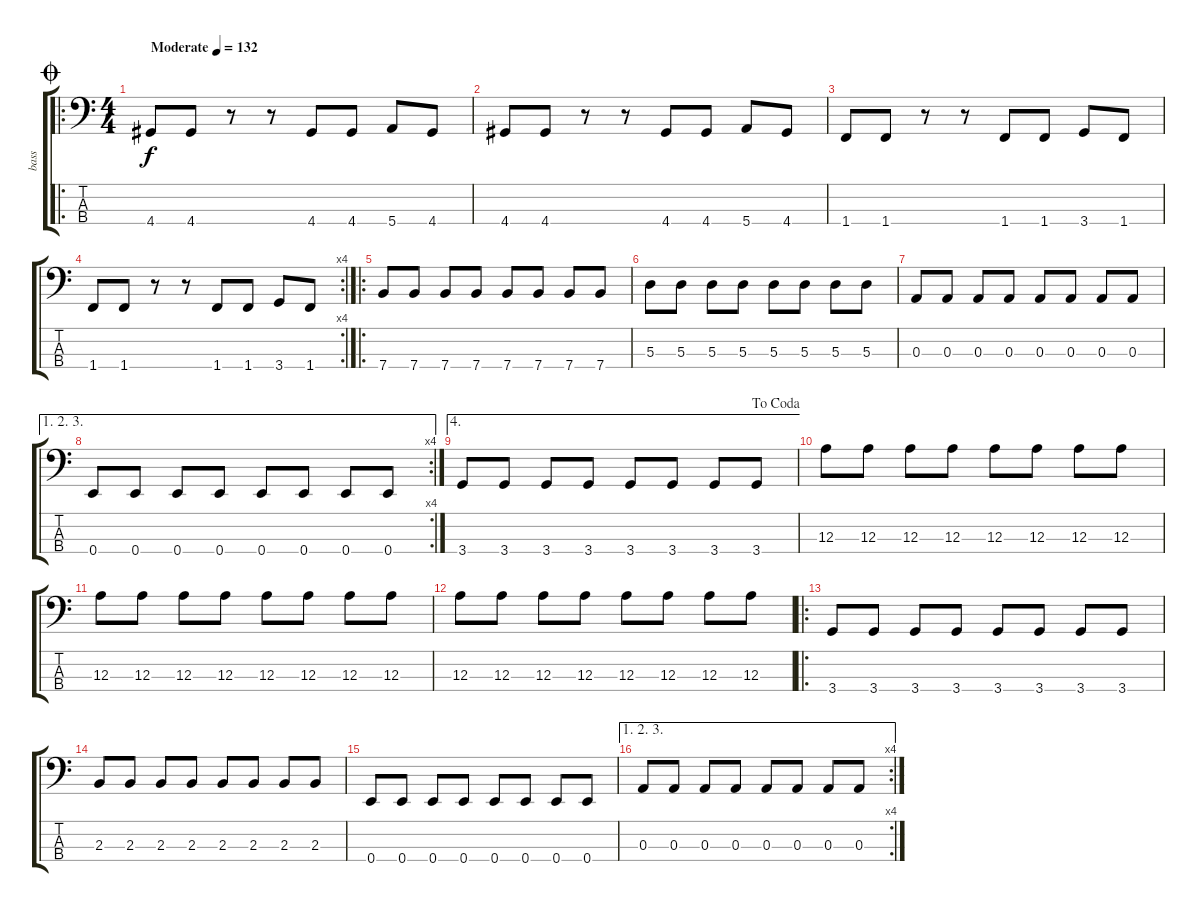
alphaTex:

\track ("bass" "bass") {instrument electricbassfinger}
\staff {score tabs}
\tuning (G2 D2 A1 E1) {hide}
\ro
\ts (4 4)
\jump coda
\tempo (132 "Moderate")
\clef f4
\ks c
4.4.8{dy f instrument electricbassfinger} 4.4.8 r.8 r.8 4.4.8 4.4.8 5.4.8 4.4.8 |
4.4.8 4.4.8 r.8 r.8 4.4.8 4.4.8 5.4.8 4.4.8 |
1.4.8 1.4.8 r.8 r.8 1.4.8 1.4.8 3.4.8 1.4.8 |
\rc 4
1.4.8 1.4.8 r.8 r.8 1.4.8 1.4.8 3.4.8 1.4.8 |
\ro
7.4.8 7.4.8 7.4.8 7.4.8 7.4.8 7.4.8 7.4.8 7.4.8 |
5.3.8 5.3.8 5.3.8 5.3.8 5.3.8 5.3.8 5.3.8 5.3.8 |
0.3.8 0.3.8 0.3.8 0.3.8 0.3.8 0.3.8 0.3.8 0.3.8 |
\ae (1 2 3)
\rc 4
0.4.8 0.4.8 0.4.8 0.4.8 0.4.8 0.4.8 0.4.8 0.4.8 |
\ae 4
\jump dacoda
3.4.8 3.4.8 3.4.8 3.4.8 3.4.8 3.4.8 3.4.8 3.4.8 |
12.3.8 12.3.8 12.3.8 12.3.8 12.3.8 12.3.8 12.3.8 12.3.8 |
12.3.8 12.3.8 12.3.8 12.3.8 12.3.8 12.3.8 12.3.8 12.3.8 |
12.3.8 12.3.8 12.3.8 12.3.8 12.3.8 12.3.8 12.3.8 12.3.8 |
\ro
3.4.8 3.4.8 3.4.8 3.4.8 3.4.8 3.4.8 3.4.8 3.4.8 |
2.3.8 2.3.8 2.3.8 2.3.8 2.3.8 2.3.8 2.3.8 2.3.8 |
0.4.8 0.4.8 0.4.8 0.4.8 0.4.8 0.4.8 0.4.8 0.4.8 |
\ae (1 2 3)
\rc 4
0.3.8 0.3.8 0.3.8 0.3.8 0.3.8 0.3.8 0.3.8 0.3.8
